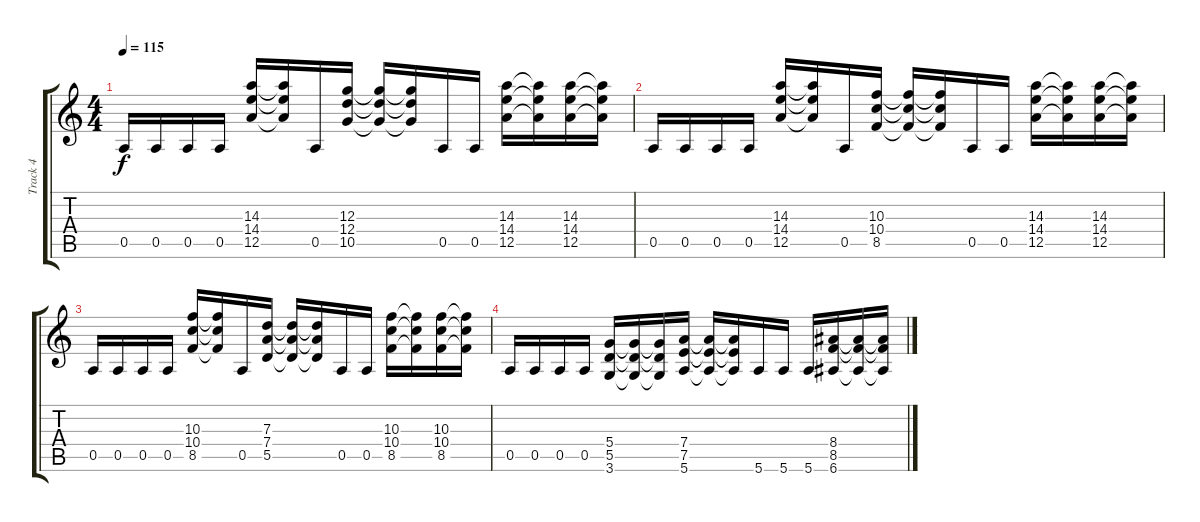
\track ("Track 4" "Track 4") {instrument distortionguitar}
\staff {score tabs}
\tuning (E4 B3 G3 D3 A2 E2) {hide}
\ts (4 4)
\tempo 115
\clef g2
\ks c
0.5.16{dy f} 0.5.16 0.5.16 0.5.16 (14.3 14.4 12.5).16 (14.3{t} 14.4{t} 12.5{t}).16 0.5.16 (12.3 12.4 10.5).16 (12.3{t} 12.4{t} 10.5{t}).16 (12.3{t} 12.4{t} 10.5{t}).16 0.5.16 0.5.16 (14.3 14.4 12.5).16 (14.3{t} 14.4{t} 12.5{t}).16 (14.3 14.4 12.5).16 (14.3{t} 14.4{t} 12.5{t}).16 |
0.5.16 0.5.16 0.5.16 0.5.16 (14.3 14.4 12.5).16 (14.3{t} 14.4{t} 12.5{t}).16 0.5.16 (10.3 10.4 8.5).16 (10.3{t} 10.4{t} 8.5{t}).16 (10.3{t} 10.4{t} 8.5{t}).16 0.5.16 0.5.16 (14.3 14.4 12.5).16 (14.3{t} 14.4{t} 12.5{t}).16 (14.3 14.4 12.5).16 (14.3{t} 14.4{t} 12.5{t}).16 |
0.5.16 0.5.16 0.5.16 0.5.16 (10.3 10.4 8.5).16 (10.3{t} 10.4{t} 8.5{t}).16 0.5.16 (7.3 7.4 5.5).16 (7.3{t} 7.4{t} 5.5{t}).16 (7.3{t} 7.4{t} 5.5{t}).16 0.5.16 0.5.16 (10.3 10.4 8.5).16 (10.3{t} 10.4{t} 8.5{t}).16 (10.3 10.4 8.5).16 (10.3{t} 10.4{t} 8.5{t}).16 |
0.5.16 0.5.16 0.5.16 0.5.16 (5.4 5.5 3.6).16 (5.4{t} 5.5{t} 3.6{t}).16 (5.4{t} 5.5{t} 3.6{t}).16 (7.4 7.5 5.6).16 (7.4{t} 7.5{t} 5.6{t}).16 (7.4{t} 7.5{t} 5.6{t}).16 5.6.16 5.6.16 5.6.16 (8.4 8.5 6.6).16 (8.4{t} 8.5{t} 6.6{t}).16 (8.4{t} 8.5{t} 6.6{t}).16
